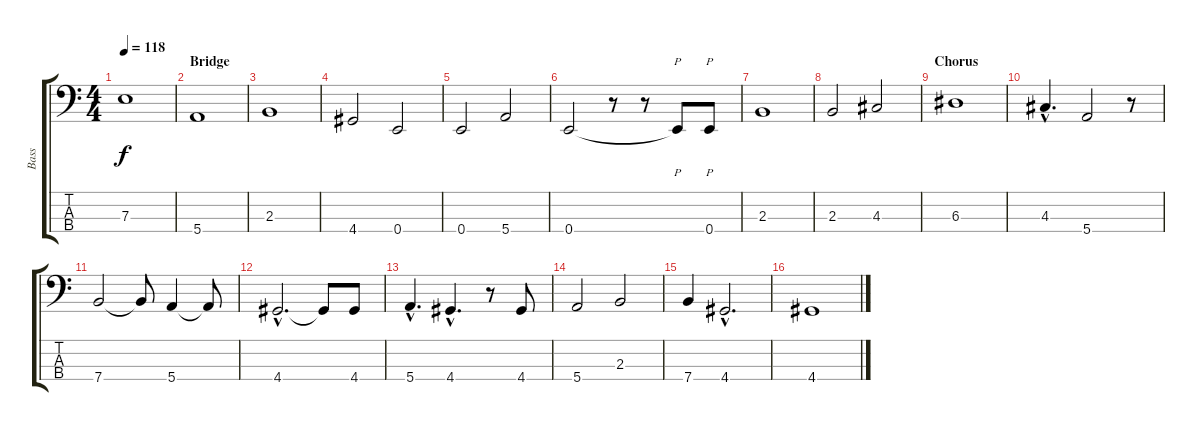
\track ("Bass" "Bass") {instrument electricbassfinger}
\staff {score tabs}
\tuning (G2 D2 A1 E1) {hide}
\ts (4 4)
\tempo 118
\clef f4
\ks c
7.3.1{dy f} |
\section ("" "Bridge")
5.4.1 |
2.3.1 |
4.4.2 0.4.2 |
0.4.2 5.4.2 |
0.4.2 r.8 r.8 0.4{t}.8{p} 0.4.8{p} |
2.3.1 |
2.3.2 4.3.2 |
\section ("" "Chorus")
6.3.1 |
4.3{hac}.4{d} 5.4.2 r.8 |
7.4.2 7.4{t}.8 5.4.4 5.4{t}.8 |
4.4{hac}.2{d} 4.4{t}.8 4.4.8 |
5.4{hac}.4{d} 4.4{hac}.4{d} r.8 4.4.8 |
5.4.2 2.3.2 |
7.4.4 4.4{hac}.2{d} |
4.4.1
